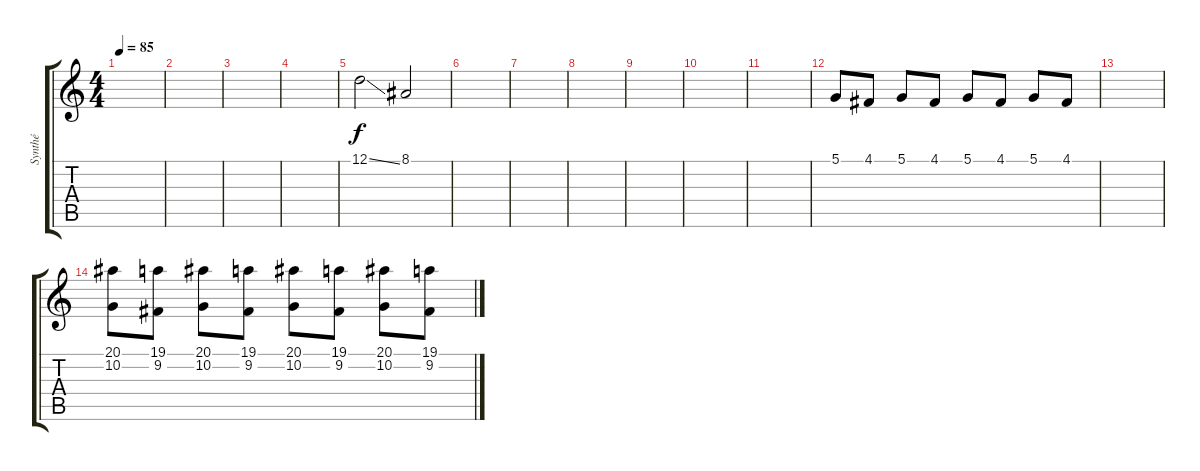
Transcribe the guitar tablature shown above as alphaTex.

\track ("Synthé" "Synthé") {instrument stringensemble1}
\staff {score tabs}
\tuning (D4 A3 F3 C3 G2 C2) {hide}
\ts (4 4)
\tempo 85
\clef g2
\ks c
|
|
|
|
12.1{ss}.2{volume 9} 8.1.2 |
|
|
|
|
|
|
5.1.8{instrument stringensemble1} 4.1.8 5.1.8 4.1.8 5.1.8 4.1.8 5.1.8 4.1.8 |
|
(20.1 10.2).8 (19.1 9.2).8 (20.1 10.2).8 (19.1 9.2).8 (20.1 10.2).8 (19.1 9.2).8 (20.1 10.2).8 (19.1 9.2).8
